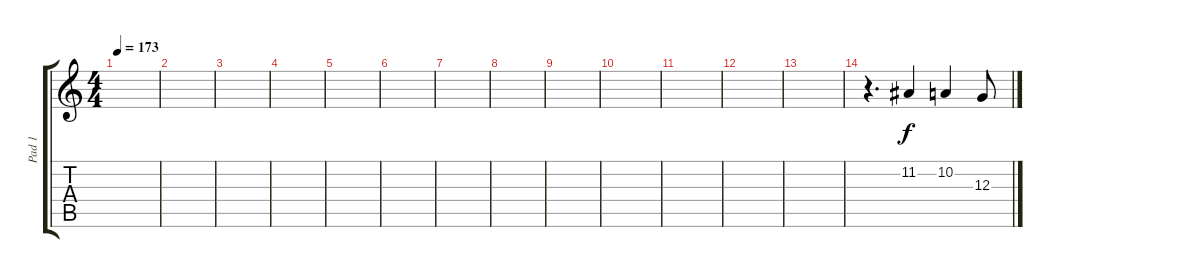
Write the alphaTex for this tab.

\track ("Pad 1" "Pad 1") {instrument pad1newage}
\staff {score tabs}
\tuning (E4 B3 G3 D3 A2 E2) {hide}
\ts (4 4)
\tempo 173
\clef g2
\ks c
|
|
|
|
|
|
|
|
|
|
|
|
|
r.4{d} 11.2.4 10.2.4 12.3.8
